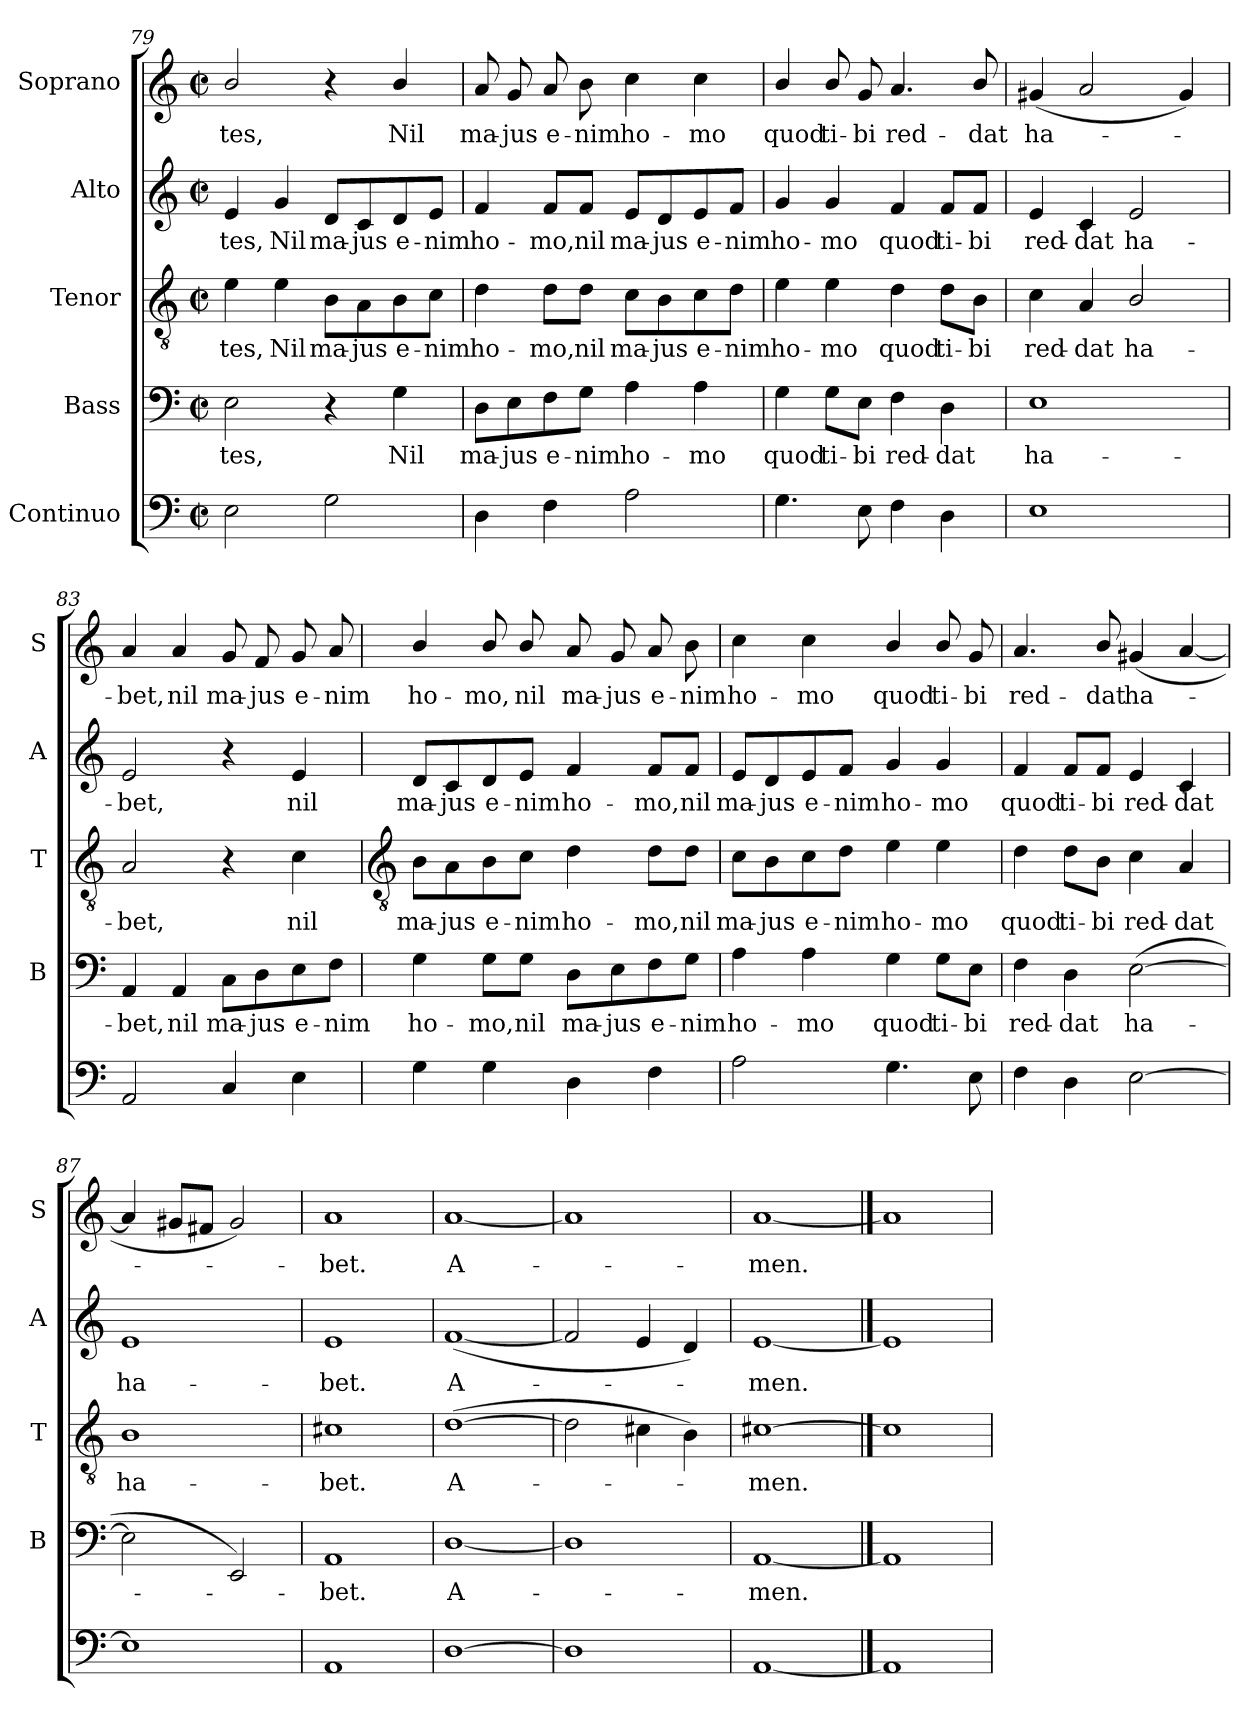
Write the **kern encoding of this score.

**kern	**kern	**text	**kern	**text	**kern	**text	**kern	**text
*part5	*part4	*part4	*part3	*part3	*part2	*part2	*part1	*part1
*staff5	*staff4	*staff4	*staff3	*staff3	*staff2	*staff2	*staff1	*staff1
*I"Continuo	*I"Bass	*	*I"Tenor	*	*I"Alto	*	*I"Soprano	*
*	*I'B	*	*I'T	*	*I'A	*	*I'S	*
!!LO:LB:g=z
*clefF4	*clefF4	*	*clefGv2	*	*clefG2	*	*clefG2	*
*k[]	*k[]	*	*k[]	*	*k[]	*	*k[]	*
*C:	*C:	*	*C:	*	*C:	*	*C:	*
*M2/2	*M2/2	*	*M2/2	*	*M2/2	*	*M2/2	*
*met(c|)	*met(c|)	*	*met(c|)	*	*met(c|)	*	*met(c|)	*
=79	=79	=79	=79	=79	=79	=79	=79	=79
!	!	!LO:LY:b	!	!LO:LY:b	!	!LO:LY:b	!	!LO:LY:b
2E	2E	-tes,	4e	tes,	4e	-tes,	2b/	-tes,
!	!	!	!	!LO:LY:b	!	!LO:LY:b	!	!
.	.	.	4e	Nil	4g	Nil	.	.
!	!	!	!	!LO:LY:b	!	!LO:LY:b	!	!
2G	4r	.	8B\L	ma-	8d/L	ma-	4r	.
!	!	!	!	!LO:LY:b	!	!LO:LY:b	!	!
.	.	.	8A\	-jus	8c/	-jus	.	.
!	!	!LO:LY:b	!	!LO:LY:b	!	!LO:LY:b	!	!LO:LY:b
.	4G	Nil	8B\	e-	8d/	e-	4b/	Nil
!	!	!	!	!LO:LY:b	!	!LO:LY:b	!	!
.	.	.	8c\J	-nim	8e/J	-nim	.	.
=80	=80	=80	=80	=80	=80	=80	=80	=80
!	!	!LO:LY:b	!	!LO:LY:b	!	!LO:LY:b	!	!LO:LY:b
4D	8D\L	ma-	4d	ho-	4f	ho-	8a	ma-
!	!	!LO:LY:b	!	!	!	!	!	!LO:LY:b
.	8E\	-jus	.	.	.	.	8g	-jus
!	!	!LO:LY:b	!	!LO:LY:b	!	!LO:LY:b	!	!LO:LY:b
4F	8F\	e-	8d\L	-mo,	8f/L	-mo,	8a	e-
!	!	!LO:LY:b	!	!LO:LY:b	!	!LO:LY:b	!	!LO:LY:b
.	8G\J	-nim	8d\J	nil	8f/J	nil	8b	-nim
!	!	!LO:LY:b	!	!LO:LY:b	!	!LO:LY:b	!	!LO:LY:b
2A	4A	ho-	8c\L	ma-	8e/L	ma-	4cc	ho-
!	!	!	!	!LO:LY:b	!	!LO:LY:b	!	!
.	.	.	8B\	-jus	8d/	-jus	.	.
!	!	!LO:LY:b	!	!LO:LY:b	!	!LO:LY:b	!	!LO:LY:b
.	4A	-mo	8c\	e-	8e/	e-	4cc	-mo
!	!	!	!	!LO:LY:b	!	!LO:LY:b	!	!
.	.	.	8d\J	-nim	8f/J	-nim	.	.
=81	=81	=81	=81	=81	=81	=81	=81	=81
!	!	!LO:LY:b	!	!LO:LY:b	!	!LO:LY:b	!	!LO:LY:b
4.G	4G	quod	4e	ho-	4g	ho-	4b/	quod
!	!	!LO:LY:b	!	!LO:LY:b	!	!LO:LY:b	!	!LO:LY:b
.	8G\L	ti-	4e	-mo	4g	-mo	8b/	ti-
!	!	!LO:LY:b	!	!	!	!	!	!LO:LY:b
8E	8E\J	-bi	.	.	.	.	8g	-bi
!	!	!LO:LY:b	!	!LO:LY:b	!	!LO:LY:b	!	!LO:LY:b
4F	4F	red-	4d	quod	4f	quod	4.a	red-
!	!	!LO:LY:b	!	!LO:LY:b	!	!LO:LY:b	!	!
4D	4D	-dat	8d\L	ti-	8f/L	ti-	.	.
!	!	!	!	!LO:LY:b	!	!LO:LY:b	!	!LO:LY:b
.	.	.	8B\J	-bi	8f/J	-bi	8b/	-dat
=82	=82	=82	=82	=82	=82	=82	=82	=82
!	!	!LO:LY:b	!	!LO:LY:b	!	!LO:LY:b	!	!LO:LY:b
1E	1E	ha-	4c	red-	4e	red-	(<4g#X	ha-
!	!	!	!	!LO:LY:b	!	!LO:LY:b	!	!
.	.	.	4A	-dat	4c	-dat	2a	.
!	!	!	!	!LO:LY:b	!	!LO:LY:b	!	!
.	.	.	2B/	ha-	2e	ha-	.	.
.	.	.	.	.	.	.	4g#)	.
=83	=83	=83	=83	=83	=83	=83	=83	=83
!	!	!LO:LY:b	!	!LO:LY:b	!	!LO:LY:b	!	!LO:LY:b
2AA	4AA	-bet,	2A	-bet,	2e	-bet,	4a	bet,
!	!	!LO:LY:b	!	!	!	!	!	!LO:LY:b
.	4AA	nil	.	.	.	.	4a	nil
!	!	!LO:LY:b	!	!	!	!	!	!LO:LY:b
4C	8C\L	ma-	4r	.	4r	.	8g	ma-
!	!	!LO:LY:b	!	!	!	!	!	!LO:LY:b
.	8D\	-jus	.	.	.	.	8f	-jus
!	!	!LO:LY:b	!	!LO:LY:b	!	!LO:LY:b	!	!LO:LY:b
4E	8E\	e-	4c	nil	4e	nil	8g	e-
!	!	!LO:LY:b	!	!	!	!	!	!LO:LY:b
.	8F\J	-nim	.	.	.	.	8a	-nim
!!LO:LB:g=z
=84	=84	=84	=84	=84	=84	=84	=84	=84
*	*	*	*clefGv2	*	*	*	*	*
!	!	!LO:LY:b	!	!LO:LY:b	!	!LO:LY:b	!	!LO:LY:b
4G	4G	ho-	8B\L	ma-	8d/L	ma-	4b/	ho-
!	!	!	!	!LO:LY:b	!	!LO:LY:b	!	!
.	.	.	8A\	-jus	8c/	-jus	.	.
!	!	!LO:LY:b	!	!LO:LY:b	!	!LO:LY:b	!	!LO:LY:b
4G	8G\L	-mo,	8B\	e-	8d/	e-	8b/	-mo,
!	!	!LO:LY:b	!	!LO:LY:b	!	!LO:LY:b	!	!LO:LY:b
.	8G\J	nil	8c\J	-nim	8e/J	-nim	8b/	nil
!	!	!LO:LY:b	!	!LO:LY:b	!	!LO:LY:b	!	!LO:LY:b
4D	8D\L	ma-	4d	ho-	4f	ho-	8a	ma-
!	!	!LO:LY:b	!	!	!	!	!	!LO:LY:b
.	8E\	-jus	.	.	.	.	8g	-jus
!	!	!LO:LY:b	!	!LO:LY:b	!	!LO:LY:b	!	!LO:LY:b
4F	8F\	e-	8d\L	-mo,	8f/L	-mo,	8a	e-
!	!	!LO:LY:b	!	!LO:LY:b	!	!LO:LY:b	!	!LO:LY:b
.	8G\J	-nim	8d\J	nil	8f/J	nil	8b	-nim
=85	=85	=85	=85	=85	=85	=85	=85	=85
!	!	!LO:LY:b	!	!LO:LY:b	!	!LO:LY:b	!	!LO:LY:b
2A	4A	ho-	8c\L	ma-	8e/L	ma-	4cc	ho-
!	!	!	!	!LO:LY:b	!	!LO:LY:b	!	!
.	.	.	8B\	-jus	8d/	-jus	.	.
!	!	!LO:LY:b	!	!LO:LY:b	!	!LO:LY:b	!	!LO:LY:b
.	4A	-mo	8c\	e-	8e/	e-	4cc	-mo
!	!	!	!	!LO:LY:b	!	!LO:LY:b	!	!
.	.	.	8d\J	-nim	8f/J	-nim	.	.
!	!	!LO:LY:b	!	!LO:LY:b	!	!LO:LY:b	!	!LO:LY:b
4.G	4G	quod	4e	ho-	4g	ho-	4b/	quod
!	!	!LO:LY:b	!	!LO:LY:b	!	!LO:LY:b	!	!LO:LY:b
.	8G\L	ti-	4e	-mo	4g	-mo	8b/	ti-
!	!	!LO:LY:b	!	!	!	!	!	!LO:LY:b
8E	8E\J	-bi	.	.	.	.	8g	-bi
=86	=86	=86	=86	=86	=86	=86	=86	=86
!	!	!LO:LY:b	!	!LO:LY:b	!	!LO:LY:b	!	!LO:LY:b
4F	4F	red-	4d	quod	4f	quod	4.a	red-
!	!	!LO:LY:b	!	!LO:LY:b	!	!LO:LY:b	!	!
4D	4D	-dat	8d\L	ti-	8f/L	ti-	.	.
!	!	!	!	!LO:LY:b	!	!LO:LY:b	!	!LO:LY:b
.	.	.	8B\J	-bi	8f/J	-bi	8b/	-dat
!	!	!LO:LY:b	!	!LO:LY:b	!	!LO:LY:b	!	!LO:LY:b
[2E	(>[2E	ha-	4c	red-	4e	red-	(<4g#X	ha-
!	!	!	!	!LO:LY:b	!	!LO:LY:b	!	!
.	.	.	4A	-dat	4c	-dat	[4a	.
=87	=87	=87	=87	=87	=87	=87	=87	=87
!	!	!	!	!LO:LY:b	!	!LO:LY:b	!	!
1E]	2E]	.	1B	ha-	1e	ha-	4a]	.
.	.	.	.	.	.	.	8g#XL	.
.	.	.	.	.	.	.	8f#XJ	.
.	2EE)	.	.	.	.	.	2g#)	.
=88	=88	=88	=88	=88	=88	=88	=88	=88
!	!	!LO:LY:b	!	!LO:LY:b	!	!LO:LY:b	!	!LO:LY:b
1AA	1AA	bet.	1c#X	-bet.	1e	-bet.	1a	bet.
=89	=89	=89	=89	=89	=89	=89	=89	=89
!	!	!LO:LY:b	!	!LO:LY:b	!	!LO:LY:b	!	!LO:LY:b
[1D	[1D/	A-	(>[1d	A-	(<[1f	A-	[1a	A-
=90	=90	=90	=90	=90	=90	=90	=90	=90
1D]	1D]	.	2d]	.	2f]	.	1a]	.
.	.	.	4c#X	.	4e	.	.	.
.	.	.	4B)	.	4d)	.	.	.
=91	=91	=91	=91	=91	=91	=91	=91	=91
!	!	!LO:LY:b	!	!LO:LY:b	!	!LO:LY:b	!	!LO:LY:b
[1AA	[1AA	men.	[1c#X	men.	[1e	men.	[1a	men.
==92	==92	==92	==92	==92	==92	==92	==92	==92
1AA]	1AA]	.	1c#]	.	1e]	.	1a]	.
=	=	=	=	=	=	=	=	=
*-	*-	*-	*-	*-	*-	*-	*-	*-
